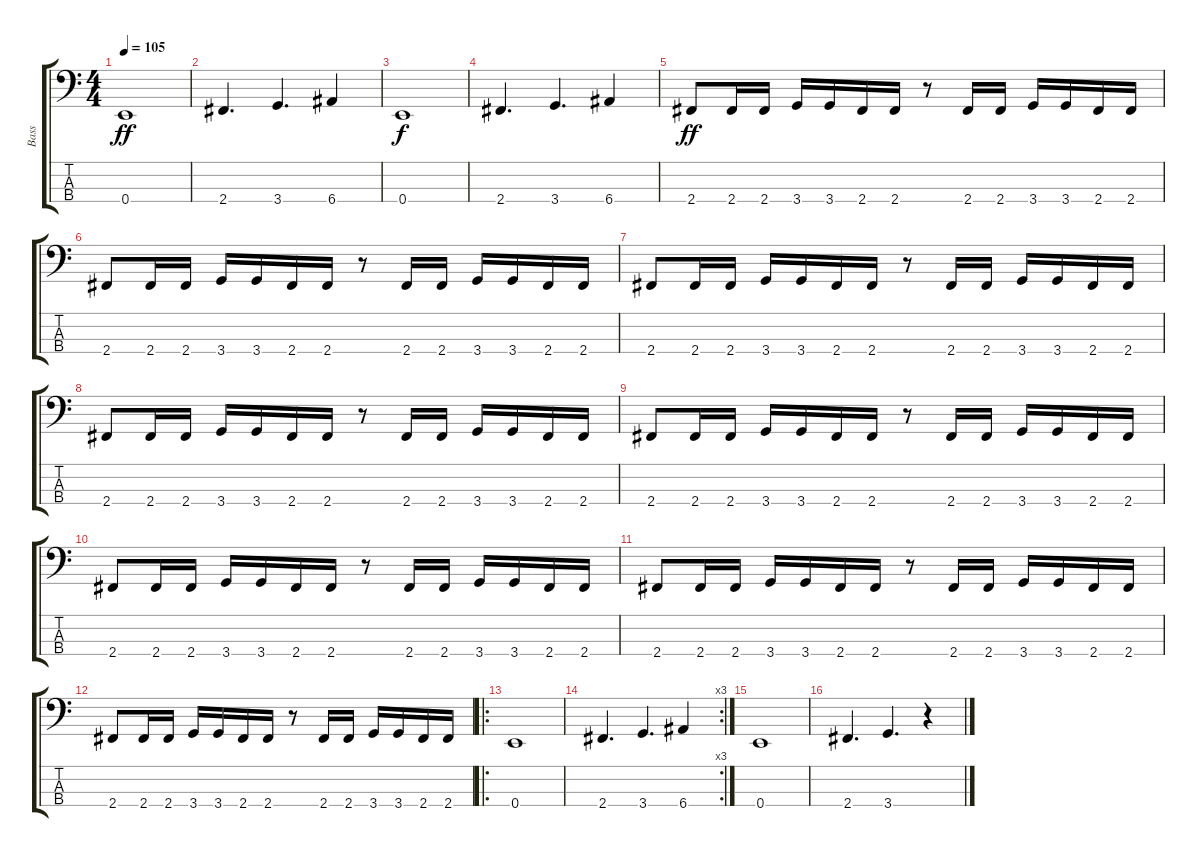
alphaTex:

\track ("Bass" "Bass") {instrument electricbasspick}
\staff {score tabs}
\tuning (G2 D2 A1 E1) {hide}
\ts (4 4)
\tempo 105
\clef f4
\ks c
0.4.1{dy ff} |
2.4.4{d} 3.4.4{d} 6.4.4 |
0.4.1{dy f} |
2.4.4{d} 3.4.4{d} 6.4.4 |
2.4.8{dy ff} 2.4.16 2.4.16 3.4.16 3.4.16 2.4.16 2.4.16 r.8 2.4.16 2.4.16 3.4.16 3.4.16 2.4.16 2.4.16 |
2.4.8 2.4.16 2.4.16 3.4.16 3.4.16 2.4.16 2.4.16 r.8 2.4.16 2.4.16 3.4.16 3.4.16 2.4.16 2.4.16 |
2.4.8 2.4.16 2.4.16 3.4.16 3.4.16 2.4.16 2.4.16 r.8 2.4.16 2.4.16 3.4.16 3.4.16 2.4.16 2.4.16 |
2.4.8 2.4.16 2.4.16 3.4.16 3.4.16 2.4.16 2.4.16 r.8 2.4.16 2.4.16 3.4.16 3.4.16 2.4.16 2.4.16 |
2.4.8 2.4.16 2.4.16 3.4.16 3.4.16 2.4.16 2.4.16 r.8 2.4.16 2.4.16 3.4.16 3.4.16 2.4.16 2.4.16 |
2.4.8 2.4.16 2.4.16 3.4.16 3.4.16 2.4.16 2.4.16 r.8 2.4.16 2.4.16 3.4.16 3.4.16 2.4.16 2.4.16 |
2.4.8 2.4.16 2.4.16 3.4.16 3.4.16 2.4.16 2.4.16 r.8 2.4.16 2.4.16 3.4.16 3.4.16 2.4.16 2.4.16 |
2.4.8 2.4.16 2.4.16 3.4.16 3.4.16 2.4.16 2.4.16 r.8 2.4.16 2.4.16 3.4.16 3.4.16 2.4.16 2.4.16 |
\ro
0.4.1 |
\rc 3
2.4.4{d} 3.4.4{d} 6.4.4 |
0.4.1 |
2.4.4{d} 3.4.4{d} r.4
